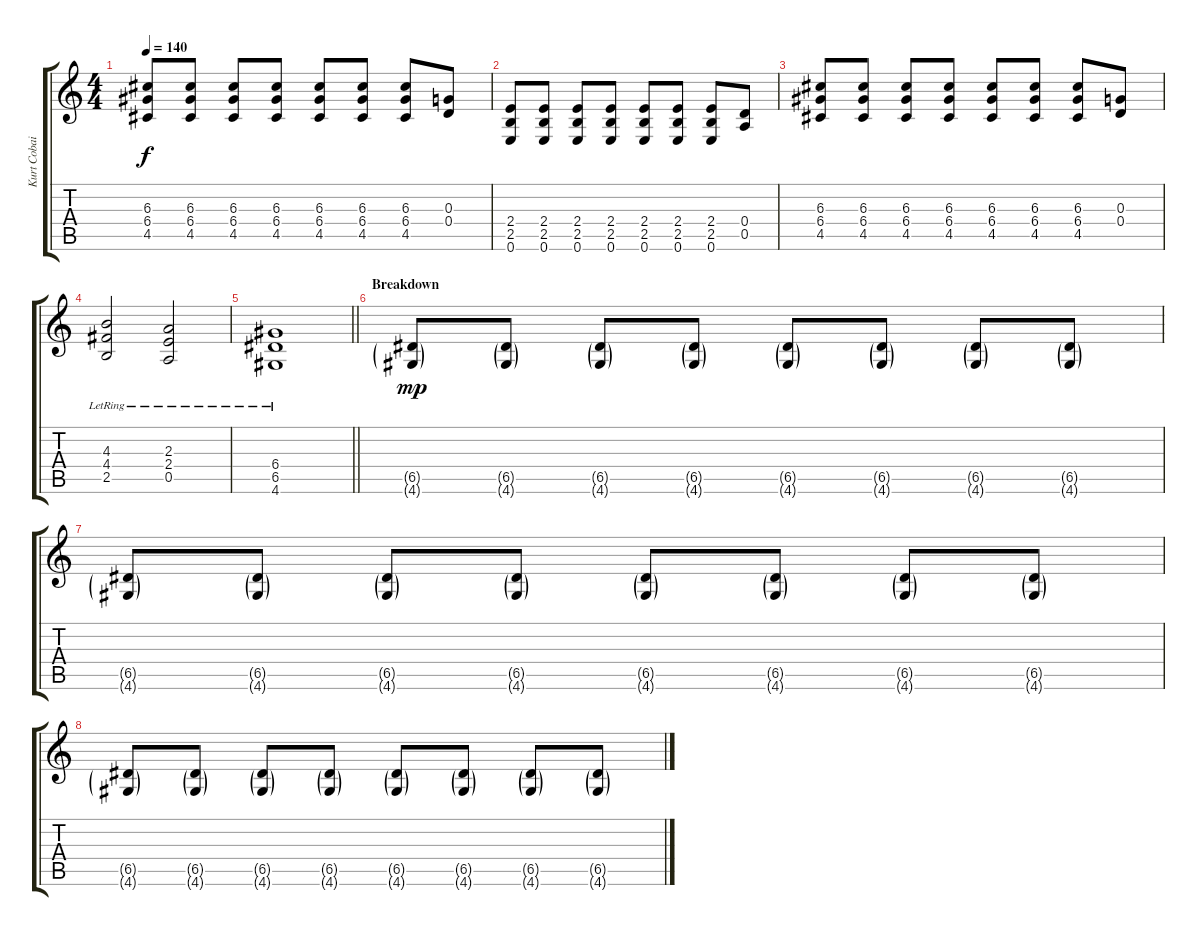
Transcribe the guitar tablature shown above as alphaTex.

\track ("Kurt Cobain" "Kurt Cobai") {instrument electricguitarclean}
\staff {score tabs}
\tuning (E4 B3 G3 D3 A2 E2) {hide}
\ts (4 4)
\tempo 140
\clef g2
\ks c
(6.3 6.4 4.5).8{dy f} (6.3 6.4 4.5).8 (6.3 6.4 4.5).8 (6.3 6.4 4.5).8 (6.3 6.4 4.5).8 (6.3 6.4 4.5).8 (6.3 6.4 4.5).8 (0.3 0.4).8 |
(2.4 2.5 0.6).8 (2.4 2.5 0.6).8 (2.4 2.5 0.6).8 (2.4 2.5 0.6).8 (2.4 2.5 0.6).8 (2.4 2.5 0.6).8 (2.4 2.5 0.6).8 (0.4 0.5).8 |
(6.3 6.4 4.5).8 (6.3 6.4 4.5).8 (6.3 6.4 4.5).8 (6.3 6.4 4.5).8 (6.3 6.4 4.5).8 (6.3 6.4 4.5).8 (6.3 6.4 4.5).8 (0.3 0.4).8 |
(4.3 4.4{lr} 2.5{lr}).2 (2.3 2.4{lr} 0.5{lr}).2 |
\barLineRight lightlight
(6.4{lr} 6.5{lr} 4.6{lr}).1 |
\section ("" "Breakdown")
(6.5{g} 4.6{g}).8{dy mp} (6.5{g} 4.6{g}).8 (6.5{g} 4.6{g}).8 (6.5{g} 4.6{g}).8 (6.5{g} 4.6{g}).8 (6.5{g} 4.6{g}).8 (6.5{g} 4.6{g}).8 (6.5{g} 4.6{g}).8 |
(6.5{g} 4.6{g}).8 (6.5{g} 4.6{g}).8 (6.5{g} 4.6{g}).8 (6.5{g} 4.6{g}).8 (6.5{g} 4.6{g}).8 (6.5{g} 4.6{g}).8 (6.5{g} 4.6{g}).8 (6.5{g} 4.6{g}).8 |
(6.5{g} 4.6{g}).8 (6.5{g} 4.6{g}).8 (6.5{g} 4.6{g}).8 (6.5{g} 4.6{g}).8 (6.5{g} 4.6{g}).8 (6.5{g} 4.6{g}).8 (6.5{g} 4.6{g}).8 (6.5{g} 4.6{g}).8
